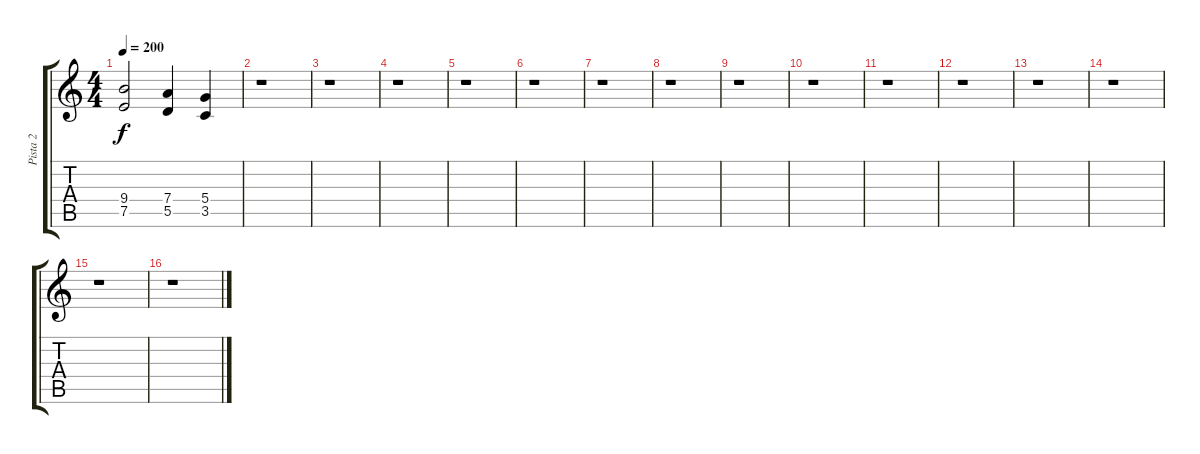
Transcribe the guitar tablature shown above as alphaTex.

\track ("Pista 2" "Pista 2") {instrument distortionguitar}
\staff {score tabs}
\tuning (E4 B3 G3 D3 A2 E2) {hide}
\ts (4 4)
\tempo 200
\clef g2
\ks c
(9.4 7.5).2{dy f} (7.4 5.5).4 (5.4 3.5).4 |
r.1 |
r.1 |
r.1 |
r.1 |
r.1 |
r.1 |
r.1 |
r.1 |
r.1 |
r.1 |
r.1 |
r.1 |
r.1 |
r.1 |
r.1
